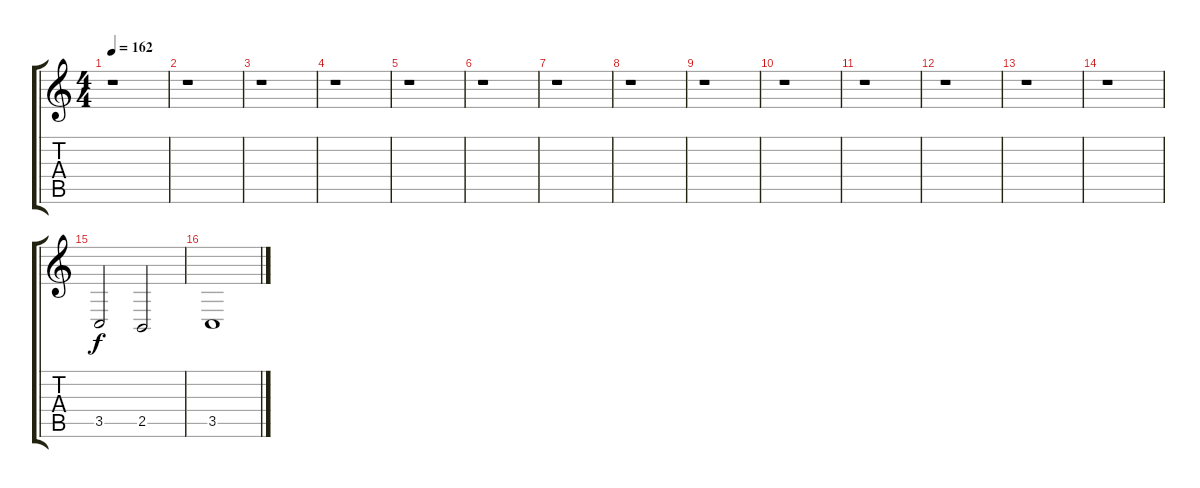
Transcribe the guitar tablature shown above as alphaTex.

\track "" {instrument stringensemble1}
\staff {score tabs}
\tuning (E4 B3 G3 D3 A2 E2) {hide}
\ts (4 4)
\tempo 162
\clef g2
\ks c
r.1{dy f} |
r.1 |
r.1 |
r.1 |
r.1 |
r.1 |
r.1 |
r.1 |
r.1 |
r.1 |
r.1 |
r.1 |
r.1 |
r.1 |
3.5.2 2.5.2 |
3.5.1
